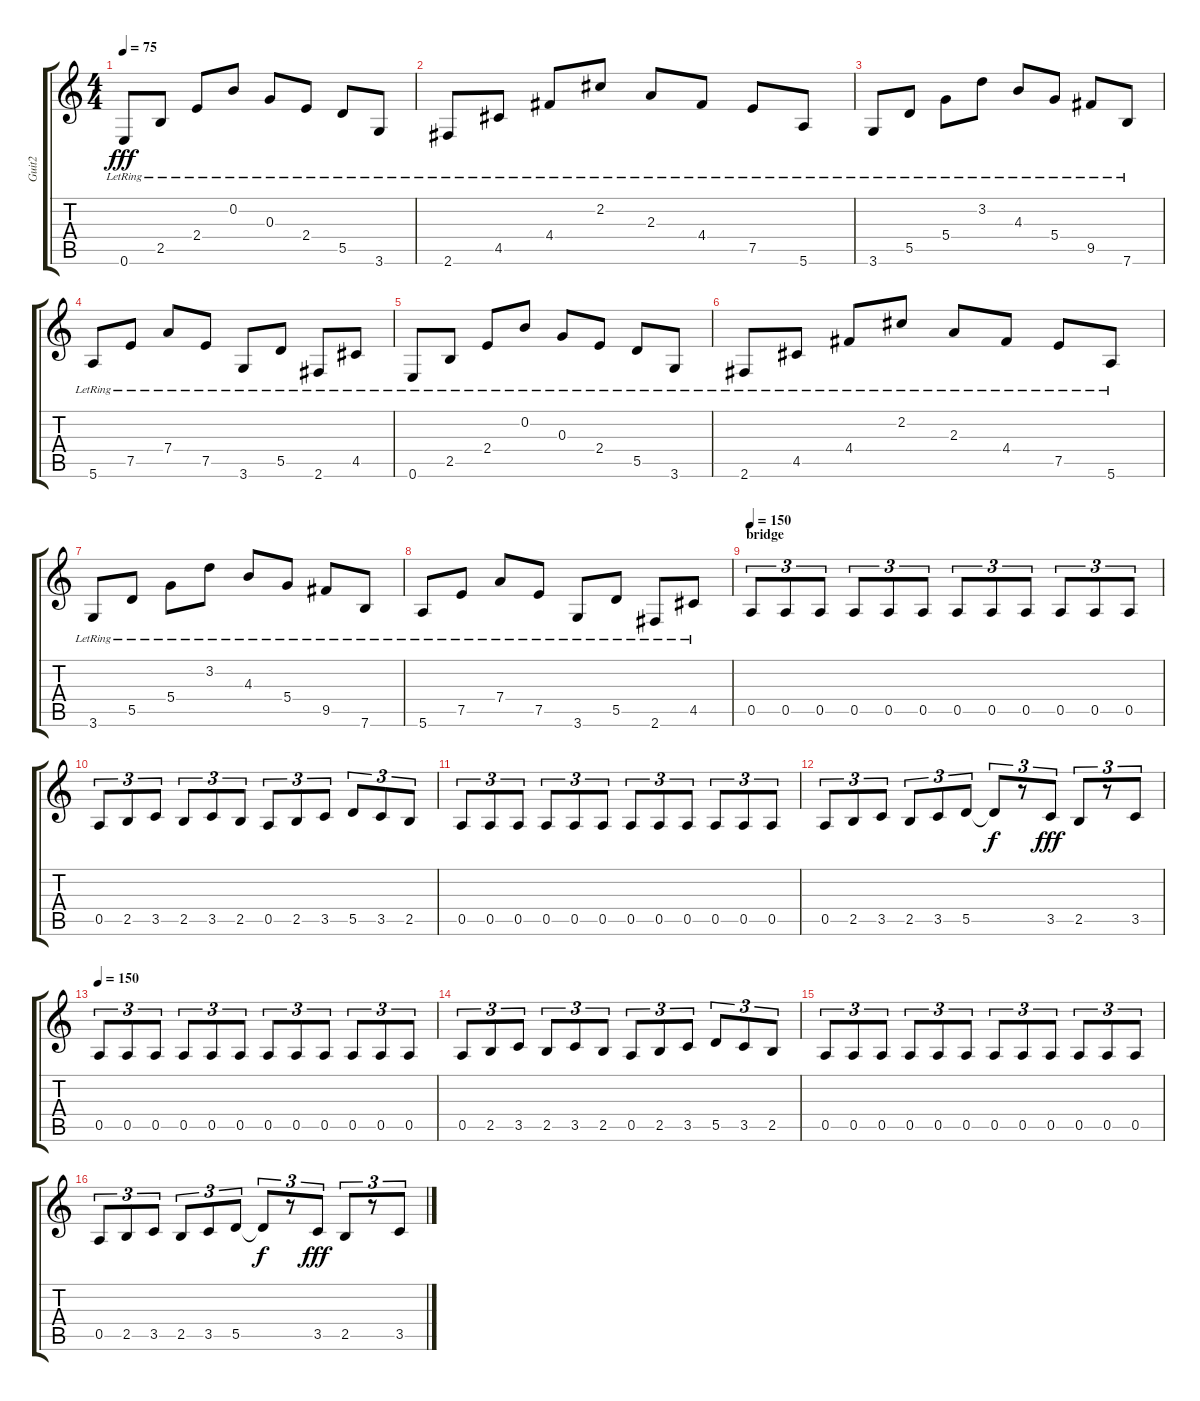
\track ("Guit2" "Guit2") {instrument electricguitarclean}
\staff {score tabs}
\tuning (E4 B3 G3 D3 A2 E2) {hide}
\ts (4 4)
\tempo 75
\clef g2
\ks c
0.6{lr}.8{dy fff} 2.5{lr}.8 2.4{lr}.8 0.2{lr}.8 0.3{lr}.8 2.4{lr}.8 5.5{lr}.8 3.6{lr}.8 |
2.6{lr}.8 4.5{lr}.8 4.4{lr}.8 2.2{lr}.8 2.3{lr}.8 4.4{lr}.8 7.5{lr}.8 5.6{lr}.8 |
3.6{lr}.8 5.5{lr}.8 5.4{lr}.8 3.2{lr}.8 4.3{lr}.8 5.4{lr}.8 9.5{lr}.8 7.6{lr}.8 |
5.6{lr}.8 7.5{lr}.8 7.4{lr}.8 7.5{lr}.8 3.6{lr}.8 5.5{lr}.8 2.6{lr}.8 4.5{lr}.8 |
0.6{lr}.8 2.5{lr}.8 2.4{lr}.8 0.2{lr}.8 0.3{lr}.8 2.4{lr}.8 5.5{lr}.8 3.6{lr}.8 |
2.6{lr}.8 4.5{lr}.8 4.4{lr}.8 2.2{lr}.8 2.3{lr}.8 4.4{lr}.8 7.5{lr}.8 5.6{lr}.8 |
3.6{lr}.8 5.5{lr}.8 5.4{lr}.8 3.2{lr}.8 4.3{lr}.8 5.4{lr}.8 9.5{lr}.8 7.6{lr}.8 |
5.6{lr}.8 7.5{lr}.8 7.4{lr}.8 7.5{lr}.8 3.6{lr}.8 5.5{lr}.8 2.6{lr}.8 4.5{lr}.8 |
\section ("" "bridge")
\tempo 150
0.5.8{tu (3 2) volume 11 instrument overdrivenguitar} 0.5.8{tu (3 2)} 0.5.8{tu (3 2)} 0.5.8{tu (3 2)} 0.5.8{tu (3 2)} 0.5.8{tu (3 2)} 0.5.8{tu (3 2)} 0.5.8{tu (3 2)} 0.5.8{tu (3 2)} 0.5.8{tu (3 2)} 0.5.8{tu (3 2)} 0.5.8{tu (3 2)} |
0.5.8{tu (3 2)} 2.5.8{tu (3 2)} 3.5.8{tu (3 2)} 2.5.8{tu (3 2)} 3.5.8{tu (3 2)} 2.5.8{tu (3 2)} 0.5.8{tu (3 2)} 2.5.8{tu (3 2)} 3.5.8{tu (3 2)} 5.5.8{tu (3 2)} 3.5.8{tu (3 2)} 2.5.8{tu (3 2)} |
0.5.8{tu (3 2)} 0.5.8{tu (3 2)} 0.5.8{tu (3 2)} 0.5.8{tu (3 2)} 0.5.8{tu (3 2)} 0.5.8{tu (3 2)} 0.5.8{tu (3 2)} 0.5.8{tu (3 2)} 0.5.8{tu (3 2)} 0.5.8{tu (3 2)} 0.5.8{tu (3 2)} 0.5.8{tu (3 2)} |
0.5.8{tu (3 2)} 2.5.8{tu (3 2)} 3.5.8{tu (3 2)} 2.5.8{tu (3 2)} 3.5.8{tu (3 2)} 5.5.8{tu (3 2)} 5.5{t}.8{tu (3 2) dy f} r.8{tu (3 2)} 3.5.8{tu (3 2) dy fff} 2.5.8{tu (3 2)} r.8{tu (3 2)} 3.5.8{tu (3 2)} |
\tempo 150
0.5.8{tu (3 2) volume 11 instrument overdrivenguitar} 0.5.8{tu (3 2)} 0.5.8{tu (3 2)} 0.5.8{tu (3 2)} 0.5.8{tu (3 2)} 0.5.8{tu (3 2)} 0.5.8{tu (3 2)} 0.5.8{tu (3 2)} 0.5.8{tu (3 2)} 0.5.8{tu (3 2)} 0.5.8{tu (3 2)} 0.5.8{tu (3 2)} |
0.5.8{tu (3 2)} 2.5.8{tu (3 2)} 3.5.8{tu (3 2)} 2.5.8{tu (3 2)} 3.5.8{tu (3 2)} 2.5.8{tu (3 2)} 0.5.8{tu (3 2)} 2.5.8{tu (3 2)} 3.5.8{tu (3 2)} 5.5.8{tu (3 2)} 3.5.8{tu (3 2)} 2.5.8{tu (3 2)} |
0.5.8{tu (3 2)} 0.5.8{tu (3 2)} 0.5.8{tu (3 2)} 0.5.8{tu (3 2)} 0.5.8{tu (3 2)} 0.5.8{tu (3 2)} 0.5.8{tu (3 2)} 0.5.8{tu (3 2)} 0.5.8{tu (3 2)} 0.5.8{tu (3 2)} 0.5.8{tu (3 2)} 0.5.8{tu (3 2)} |
0.5.8{tu (3 2)} 2.5.8{tu (3 2)} 3.5.8{tu (3 2)} 2.5.8{tu (3 2)} 3.5.8{tu (3 2)} 5.5.8{tu (3 2)} 5.5{t}.8{tu (3 2) dy f} r.8{tu (3 2)} 3.5.8{tu (3 2) dy fff} 2.5.8{tu (3 2)} r.8{tu (3 2)} 3.5.8{tu (3 2)}
